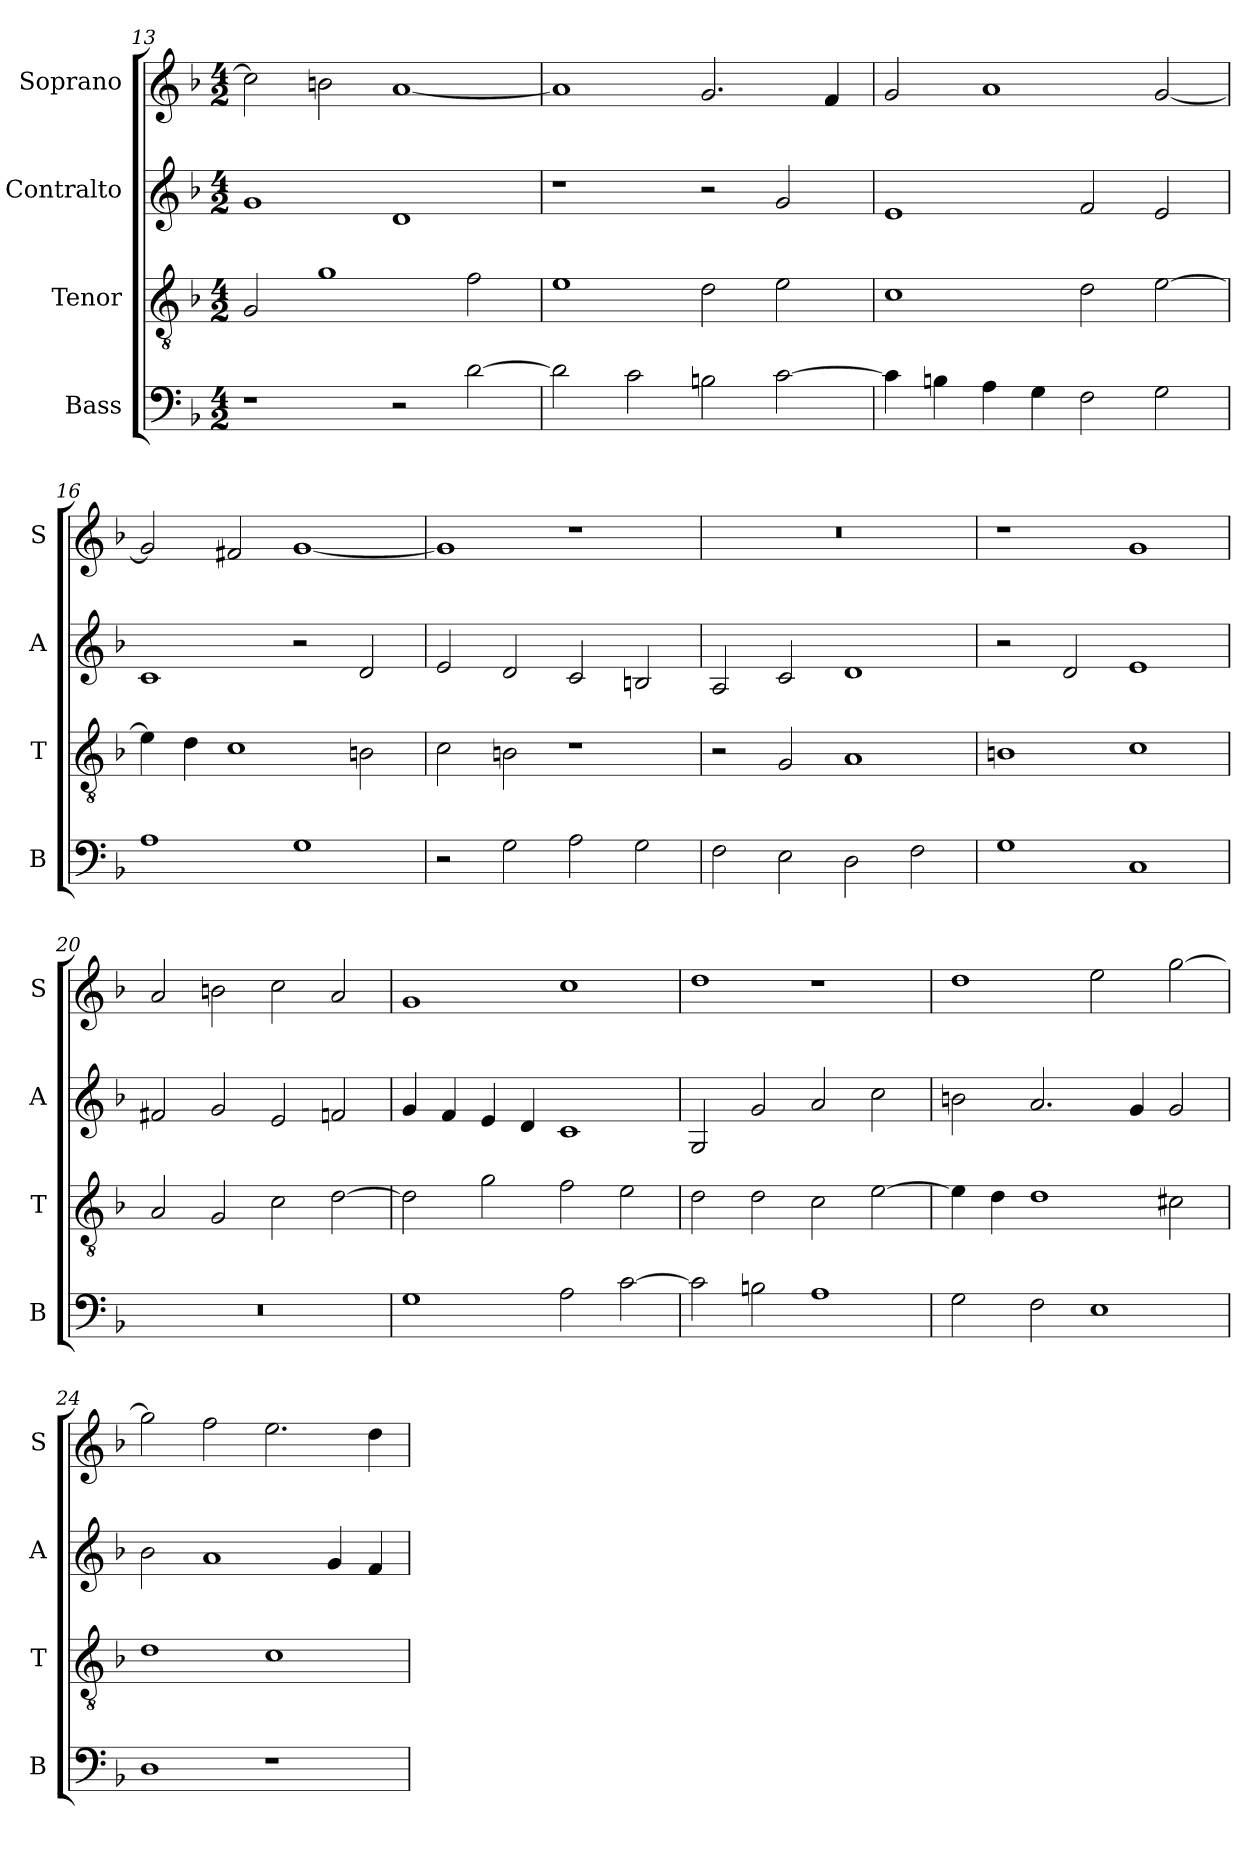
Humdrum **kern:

**kern	**kern	**kern	**kern
*part4	*part3	*part2	*part1
*staff4	*staff3	*staff2	*staff1
*I"Bass	*I"Tenor	*I"Contralto	*I"Soprano
*I'B	*I'T	*I'A	*I'S
*clefF4	*clefGv2	*clefG2	*clefG2
*k[b-]	*k[b-]	*k[b-]	*k[b-]
*M4/2	*M4/2	*M4/2	*M4/2
=13	=13	=13	=13
1r	2G	1g	2cc]
.	1g	.	2bn
2r	.	1d	[1a
[2d	2f	.	.
=14	=14	=14	=14
2d]	1e	1r	1a]
2c	.	.	.
2Bn	2d	2r	2.g
[2c	2e	2g	.
.	.	.	4f
=15	=15	=15	=15
4c]	1c	1e	2g
4Bn	.	.	.
4A	.	.	1a
4G	.	.	.
2F	2d	2f	.
2G	[2e	2e	[2g
=16	=16	=16	=16
1A	4e]	1c	2g]
.	4d	.	.
.	1c	.	2f#X
1G	.	2r	[1g
.	2Bn	2d	.
=17	=17	=17	=17
2r	2c	2e	1g]
2G	2Bn	2d	.
2A	1r	2c	1r
2G	.	2Bn	.
=18	=18	=18	=18
2F	2r	2A	0r
2E	2G	2c	.
2D	1A	1d	.
2F	.	.	.
=19	=19	=19	=19
1G	1Bn	2r	1r
.	.	2d	.
1C	1c	1e	1g
=20	=20	=20	=20
0r	2A	2f#X	2a
.	2G	2g	2bn
.	2c	2e	2cc
.	[2d	2fn	2a
=21	=21	=21	=21
1G	2d]	4g	1g
.	.	4f	.
.	2g	4e	.
.	.	4d	.
2A	2f	1c	1cc
[2c	2e	.	.
=22	=22	=22	=22
2c]	2d	2G	1dd
2Bn	2d	2g	.
1A	2c	2a	1r
.	[2e	2cc	.
=23	=23	=23	=23
2G	4e]	2bn	1dd
.	4d	.	.
2F	1d	2.a	.
1E	.	.	2ee
.	.	4g	.
.	2c#X	2g	[2gg
=24	=24	=24	=24
1D	1d	2b-	2gg]
.	.	1a	2ff
1r	1c	.	2.ee
.	.	4g	.
.	.	4f	4dd
=	=	=	=
*-	*-	*-	*-
